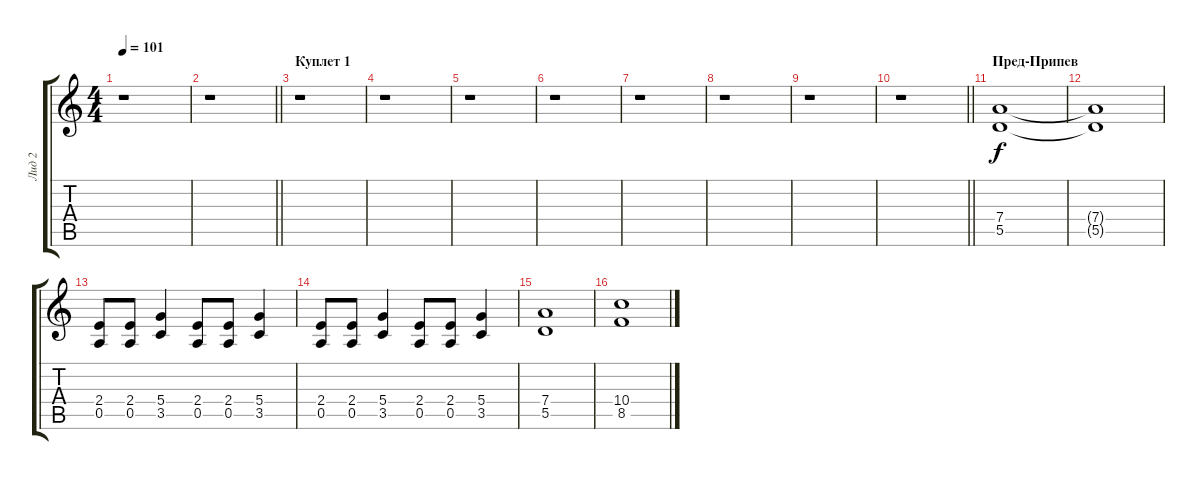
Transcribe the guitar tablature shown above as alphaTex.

\track ("Лид 2" "Лид 2") {instrument distortionguitar}
\staff {score tabs}
\tuning (E4 B3 G3 D3 A2 E2) {hide}
\ts (4 4)
\tempo 101
\clef g2
\ks c
r.1{dy f} |
\barLineRight lightlight
r.1 |
\section ("" "Куплет 1")
r.1 |
r.1 |
r.1 |
r.1 |
r.1 |
r.1 |
r.1 |
\barLineRight lightlight
r.1 |
\section ("" "Пред-Припев")
(7.4 5.5).1 |
(7.4{t} 5.5{t}).1 |
(2.4 0.5).8 (2.4 0.5).8 (5.4 3.5).4 (2.4 0.5).8 (2.4 0.5).8 (5.4 3.5).4 |
(2.4 0.5).8 (2.4 0.5).8 (5.4 3.5).4 (2.4 0.5).8 (2.4 0.5).8 (5.4 3.5).4 |
(7.4 5.5).1 |
(10.4 8.5).1
